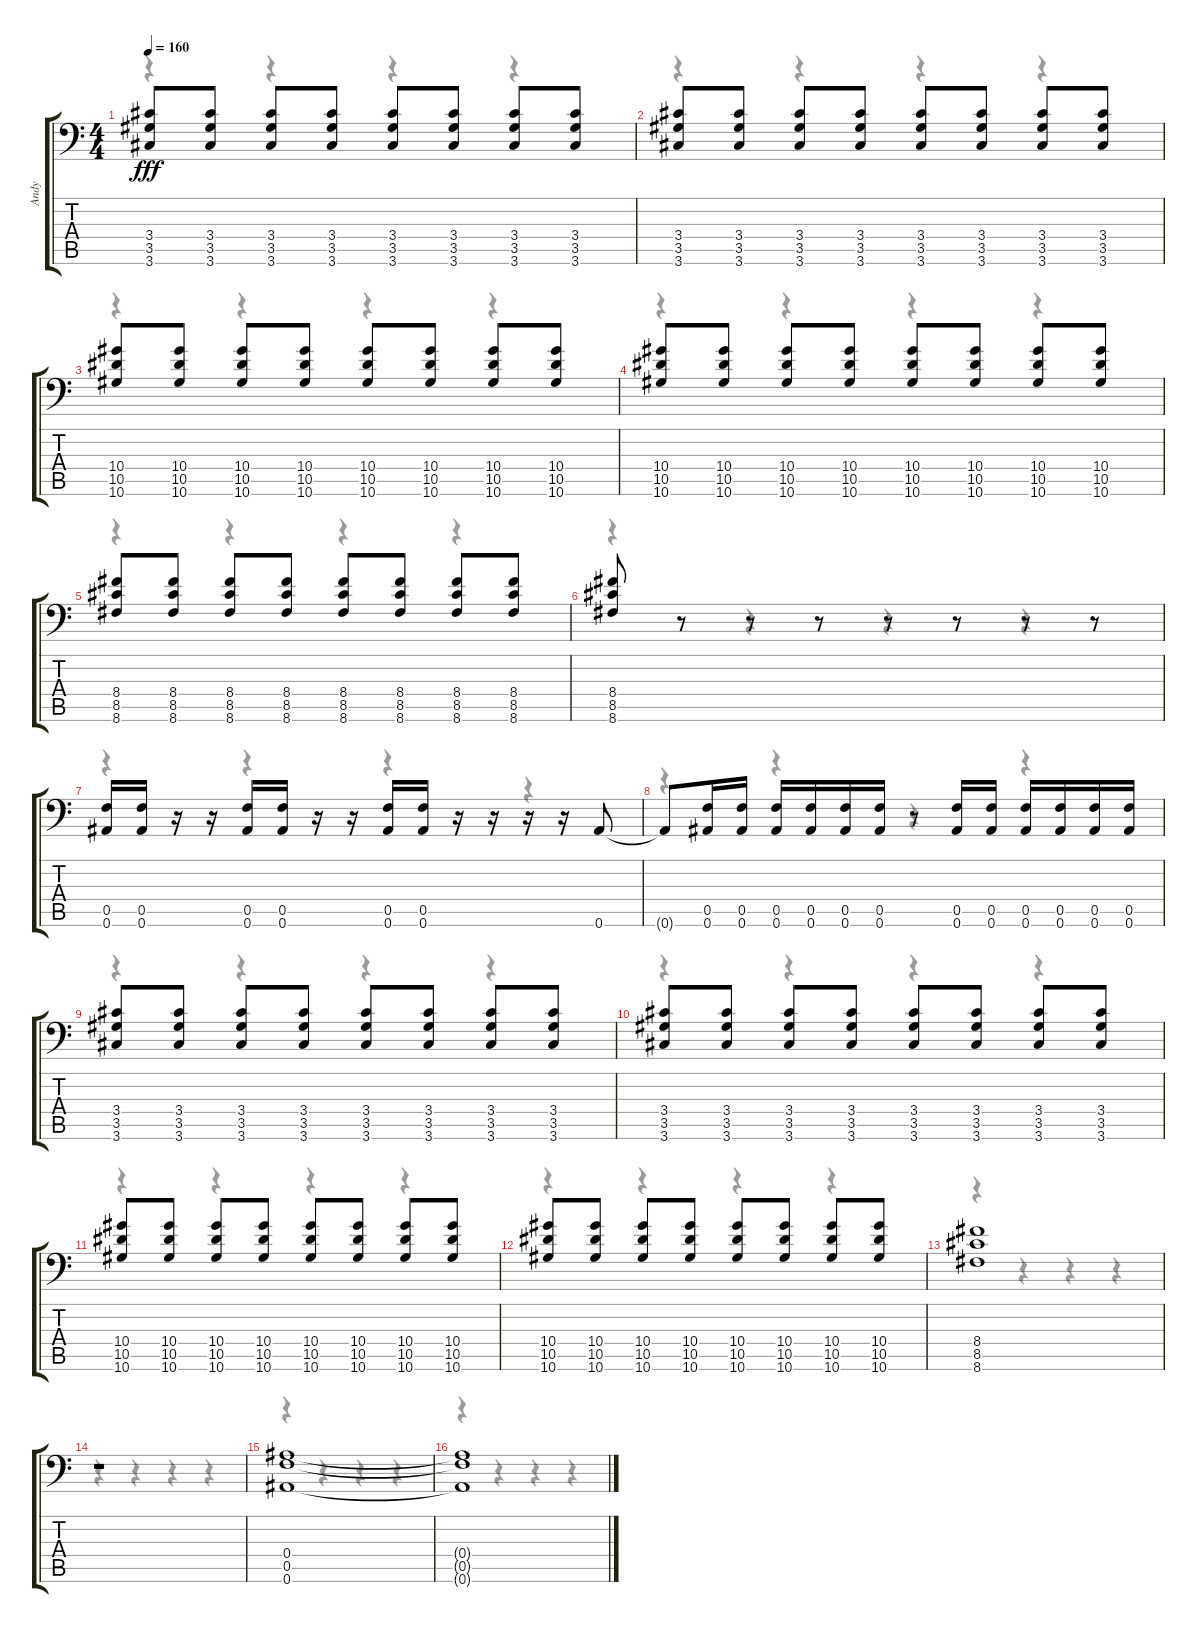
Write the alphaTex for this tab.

\track ("Andy" "Andy") {instrument distortionguitar}
\staff {score tabs}
\tuning (C4 G3 Eb3 Bb2 F2 Bb1) {hide}
\voice
\ts (4 4)
\tempo 160
\clef f4
\ks c
(3.4 3.5 3.6).8{dy fff} (3.4 3.5 3.6).8 (3.4 3.5 3.6).8 (3.4 3.5 3.6).8 (3.4 3.5 3.6).8 (3.4 3.5 3.6).8 (3.4 3.5 3.6).8 (3.4 3.5 3.6).8 |
(3.4 3.5 3.6).8 (3.4 3.5 3.6).8 (3.4 3.5 3.6).8 (3.4 3.5 3.6).8 (3.4 3.5 3.6).8 (3.4 3.5 3.6).8 (3.4 3.5 3.6).8 (3.4 3.5 3.6).8 |
(10.4 10.5 10.6).8 (10.4 10.5 10.6).8 (10.4 10.5 10.6).8 (10.4 10.5 10.6).8 (10.4 10.5 10.6).8 (10.4 10.5 10.6).8 (10.4 10.5 10.6).8 (10.4 10.5 10.6).8 |
(10.4 10.5 10.6).8 (10.4 10.5 10.6).8 (10.4 10.5 10.6).8 (10.4 10.5 10.6).8 (10.4 10.5 10.6).8 (10.4 10.5 10.6).8 (10.4 10.5 10.6).8 (10.4 10.5 10.6).8 |
(8.4 8.5 8.6).8 (8.4 8.5 8.6).8 (8.4 8.5 8.6).8 (8.4 8.5 8.6).8 (8.4 8.5 8.6).8 (8.4 8.5 8.6).8 (8.4 8.5 8.6).8 (8.4 8.5 8.6).8 |
(8.4 8.5 8.6).8 r.8 r.8 r.8 r.8 r.8 r.8 r.8 |
(0.5 0.6).16 (0.5 0.6).16 r.16 r.16 (0.5 0.6).16 (0.5 0.6).16 r.16 r.16 (0.5 0.6).16 (0.5 0.6).16 r.16 r.16 r.16 r.16 0.6.8 |
0.6{t}.8 (0.5 0.6).16 (0.5 0.6).16 (0.5 0.6).16 (0.5 0.6).16 (0.5 0.6).16 (0.5 0.6).16 r.8 (0.5 0.6).16 (0.5 0.6).16 (0.5 0.6).16 (0.5 0.6).16 (0.5 0.6).16 (0.5 0.6).16 |
(3.4 3.5 3.6).8 (3.4 3.5 3.6).8 (3.4 3.5 3.6).8 (3.4 3.5 3.6).8 (3.4 3.5 3.6).8 (3.4 3.5 3.6).8 (3.4 3.5 3.6).8 (3.4 3.5 3.6).8 |
(3.4 3.5 3.6).8 (3.4 3.5 3.6).8 (3.4 3.5 3.6).8 (3.4 3.5 3.6).8 (3.4 3.5 3.6).8 (3.4 3.5 3.6).8 (3.4 3.5 3.6).8 (3.4 3.5 3.6).8 |
(10.4 10.5 10.6).8 (10.4 10.5 10.6).8 (10.4 10.5 10.6).8 (10.4 10.5 10.6).8 (10.4 10.5 10.6).8 (10.4 10.5 10.6).8 (10.4 10.5 10.6).8 (10.4 10.5 10.6).8 |
(10.4 10.5 10.6).8 (10.4 10.5 10.6).8 (10.4 10.5 10.6).8 (10.4 10.5 10.6).8 (10.4 10.5 10.6).8 (10.4 10.5 10.6).8 (10.4 10.5 10.6).8 (10.4 10.5 10.6).8 |
(8.4 8.5 8.6).1 |
r.1 |
(0.4 0.5 0.6).1 |
(0.4{t} 0.5{t} 0.6{t}).1
\voice
\clef f4
\ottava regular
\simile none
\ks c
r.4{dy f} r.4 r.4 r.4 |
r.4 r.4 r.4 r.4 |
r.4 r.4 r.4 r.4 |
r.4 r.4 r.4 r.4 |
r.4 r.4 r.4 r.4 |
r.4 r.4 r.4 r.4 |
r.4 r.4 r.4 r.4 |
r.4 r.4 r.4 r.4 |
r.4 r.4 r.4 r.4 |
r.4 r.4 r.4 r.4 |
r.4 r.4 r.4 r.4 |
r.4 r.4 r.4 r.4 |
r.4 r.4 r.4 r.4 |
r.4 r.4 r.4 r.4 |
r.4 r.4 r.4 r.4 |
r.4 r.4 r.4 r.4
